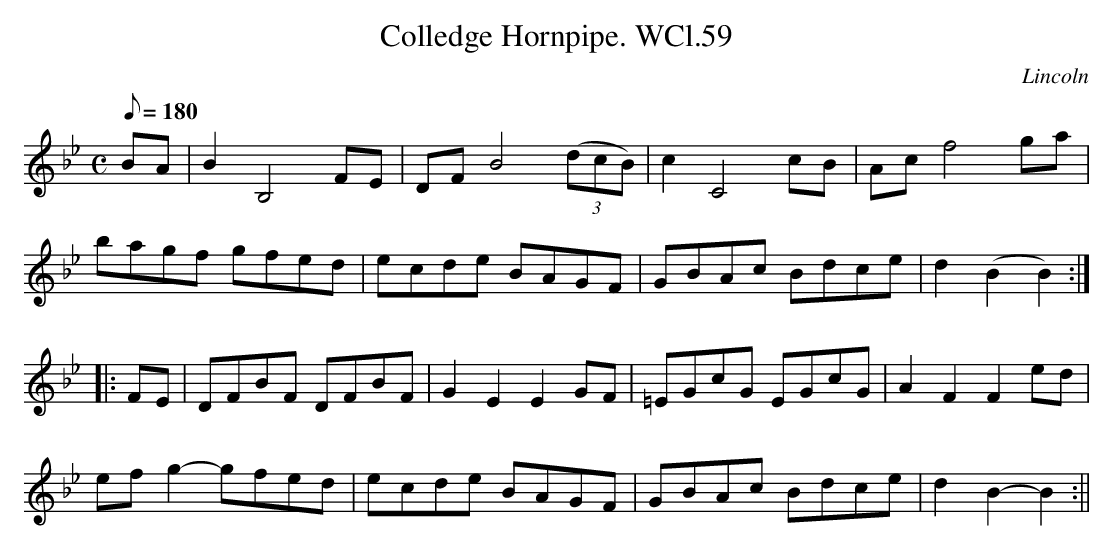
X:1
T:Colledge Hornpipe. WCl.59
M:C
L:1/8
Q:180
O:Lincoln
K:Bb
BA|B2B,4FE|DFB4((3dcB)|c2C4cB|Ac f4 ga|!
bagf gfed|ecde BAGF|GBAc Bdce|d2(B2B2)::!
FE|DFBF DFBF|G2E2E2GF|=EGcG EGcG|A2F2F2 ed|!
ef g2-gfed|ecde BAGF|GBAc Bdce|d2B2-B2:||
